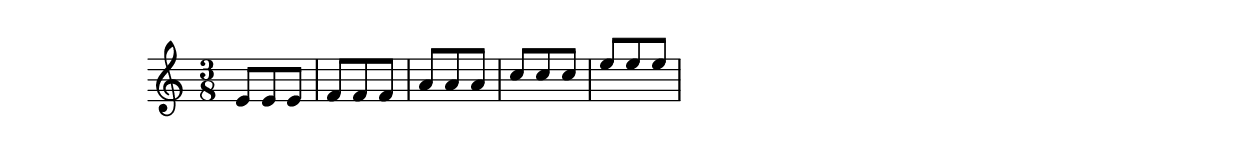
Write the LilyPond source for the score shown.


\version "1.9.8"
\header {

texidoc = "Upstem notes before a barline are printed with some extra
space. This is an optical correction similar to juxtaposed stems.
"

}

sd = \property Voice.Stem \set #'direction = #-1
su = \property Voice.Stem \set #'direction = #1
\score { \notes\relative e'
{

%\property Staff.StaffSpacing \override #'stem-spacing-correction = #0.5
%\property Staff.NoteSpacing \override #'stem-spacing-correction = #0.5

\time 3/8
\su
e8 e e
f f f
a a a
c c c
e e e
}
\paper { raggedright = ##t}
}

